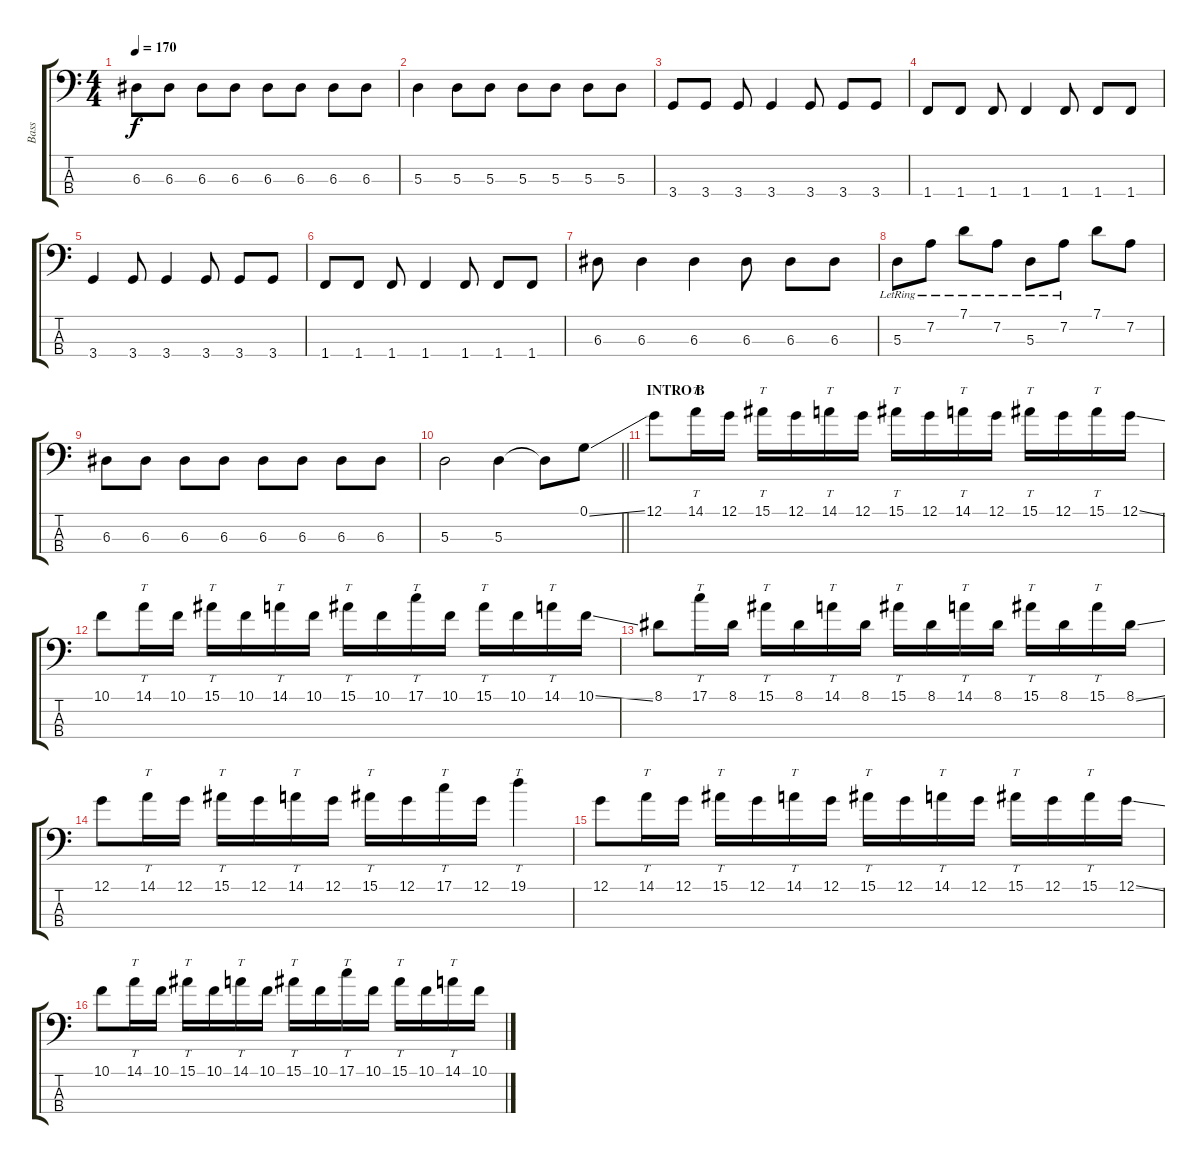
\track ("Bass" "Bass") {instrument electricbassfinger}
\staff {score tabs}
\tuning (G2 D2 A1 E1) {hide}
\ts (4 4)
\tempo 170
\clef f4
\ks c
6.3.8{dy f} 6.3.8 6.3.8 6.3.8 6.3.8 6.3.8 6.3.8 6.3.8 |
5.3.4 5.3.8 5.3.8 5.3.8 5.3.8 5.3.8 5.3.8 |
3.4.8 3.4.8 3.4.8 3.4.4 3.4.8 3.4.8 3.4.8 |
1.4.8 1.4.8 1.4.8 1.4.4 1.4.8 1.4.8 1.4.8 |
3.4.4 3.4.8 3.4.4 3.4.8 3.4.8 3.4.8 |
1.4.8 1.4.8 1.4.8 1.4.4 1.4.8 1.4.8 1.4.8 |
6.3.8 6.3.4 6.3.4 6.3.8 6.3.8 6.3.8 |
5.3{lr}.8 7.2{lr}.8 7.1{lr}.8 7.2{lr}.8 5.3{lr}.8 7.2{lr}.8 7.1.8 7.2.8 |
6.3.8 6.3.8 6.3.8 6.3.8 6.3.8 6.3.8 6.3.8 6.3.8 |
\barLineRight lightlight
5.3.2 5.3.4 5.3{t}.8 0.1{ss}.8 |
\section ("" "INTRO B")
12.1.8 14.1.16{tt} 12.1.16 15.1.16{tt} 12.1.16 14.1.16{tt} 12.1.16 15.1.16{tt} 12.1.16 14.1.16{tt} 12.1.16 15.1.16{tt} 12.1.16 15.1.16{tt} 12.1{ss}.16 |
10.1.8 14.1.16{tt} 10.1.16 15.1.16{tt} 10.1.16 14.1.16{tt} 10.1.16 15.1.16{tt} 10.1.16 17.1.16{tt} 10.1.16 15.1.16{tt} 10.1.16 14.1.16{tt} 10.1{ss}.16 |
8.1.8 17.1.16{tt} 8.1.16 15.1.16{tt} 8.1.16 14.1.16{tt} 8.1.16 15.1.16{tt} 8.1.16 14.1.16{tt} 8.1.16 15.1.16{tt} 8.1.16 15.1.16{tt} 8.1{ss}.16 |
12.1.8 14.1.16{tt} 12.1.16 15.1.16{tt} 12.1.16 14.1.16{tt} 12.1.16 15.1.16{tt} 12.1.16 17.1.16{tt} 12.1.16 19.1.4{tt} |
12.1.8 14.1.16{tt} 12.1.16 15.1.16{tt} 12.1.16 14.1.16{tt} 12.1.16 15.1.16{tt} 12.1.16 14.1.16{tt} 12.1.16 15.1.16{tt} 12.1.16 15.1.16{tt} 12.1{ss}.16 |
10.1.8 14.1.16{tt} 10.1.16 15.1.16{tt} 10.1.16 14.1.16{tt} 10.1.16 15.1.16{tt} 10.1.16 17.1.16{tt} 10.1.16 15.1.16{tt} 10.1.16 14.1.16{tt} 10.1{ss}.16
